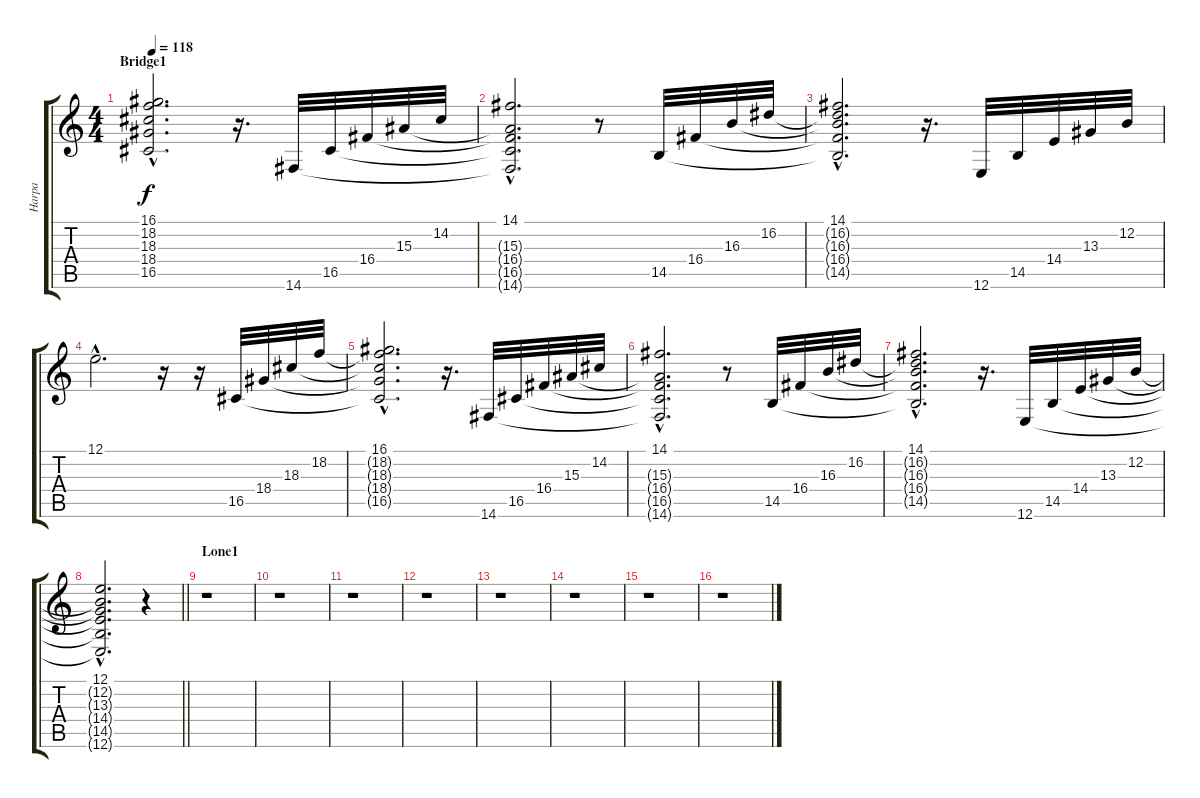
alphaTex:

\track ("Harpa" "Harpa") {instrument orchestralharp}
\staff {score tabs}
\tuning (E4 B3 G3 D3 A2 E2) {hide}
\ts (4 4)
\section ("" "Bridge1")
\tempo 118
\clef g2
\ks c
(16.1{hac} 18.2{hac t} 18.3{hac t} 18.4{hac t} 16.5{hac t}).2{d dy f} r.16{d} 14.6.32 16.5.32 16.4.32 15.3.32 14.2.32 |
(14.1{hac} 15.3{hac t} 16.4{hac t} 16.5{hac t} 14.6{hac t}).2{d} r.8 14.5.32 16.4.32 16.3.32 16.2.32 |
(14.1{hac} 16.2{hac t} 16.3{hac t} 16.4{hac t} 14.5{hac t}).2{d} r.16{d} 12.6.32 14.5.32 14.4.32 13.3.32 12.2.32 |
12.1{hac}.2{d} r.16 r.16 16.5.32 18.4.32 18.3.32 18.2.32 |
(16.1{hac} 18.2{hac t} 18.3{hac t} 18.4{hac t} 16.5{hac t}).2{d} r.16{d} 14.6.32 16.5.32 16.4.32 15.3.32 14.2.32 |
(14.1{hac} 15.3{hac t} 16.4{hac t} 16.5{hac t} 14.6{hac t}).2{d} r.8 14.5.32 16.4.32 16.3.32 16.2.32 |
(14.1{hac} 16.2{hac t} 16.3{hac t} 16.4{hac t} 14.5{hac t}).2{d} r.16{d} 12.6.32 14.5.32 14.4.32 13.3.32 12.2.32 |
\barLineRight lightlight
(12.1{hac} 12.2{hac t} 13.3{hac t} 14.4{hac t} 14.5{hac t} 12.6{hac t}).2{d} r.4 |
\section ("" "Lone1")
r.1 |
r.1 |
r.1 |
r.1 |
r.1 |
r.1 |
r.1 |
r.1
